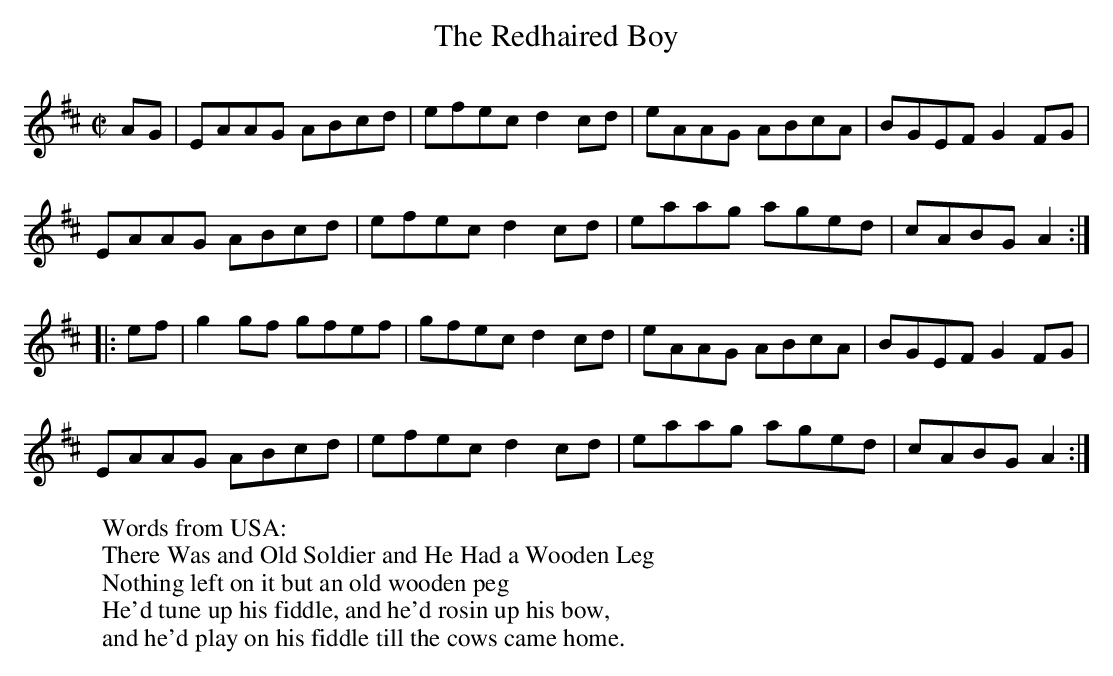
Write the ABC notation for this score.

X:1
T:Redhaired Boy, The
M:C|
K:Amix
AG|EAAG ABcd|efec d2cd|eAAG ABcA|BGEF G2FG|
EAAG ABcd|efec d2cd|eaag aged|cABG A2:|
|:ef|g2gf gfef|gfec d2cd|eAAG ABcA|BGEF G2FG|
EAAG ABcd|efec d2cd|eaag aged|cABG A2:|
W:Words from USA:
W:There Was and Old Soldier and He Had a Wooden Leg
W:Nothing left on it but an old wooden peg
W:He'd tune up his fiddle, and he'd rosin up his bow,
W:and he'd play on his fiddle till the cows came home.
W:
W:
W:
